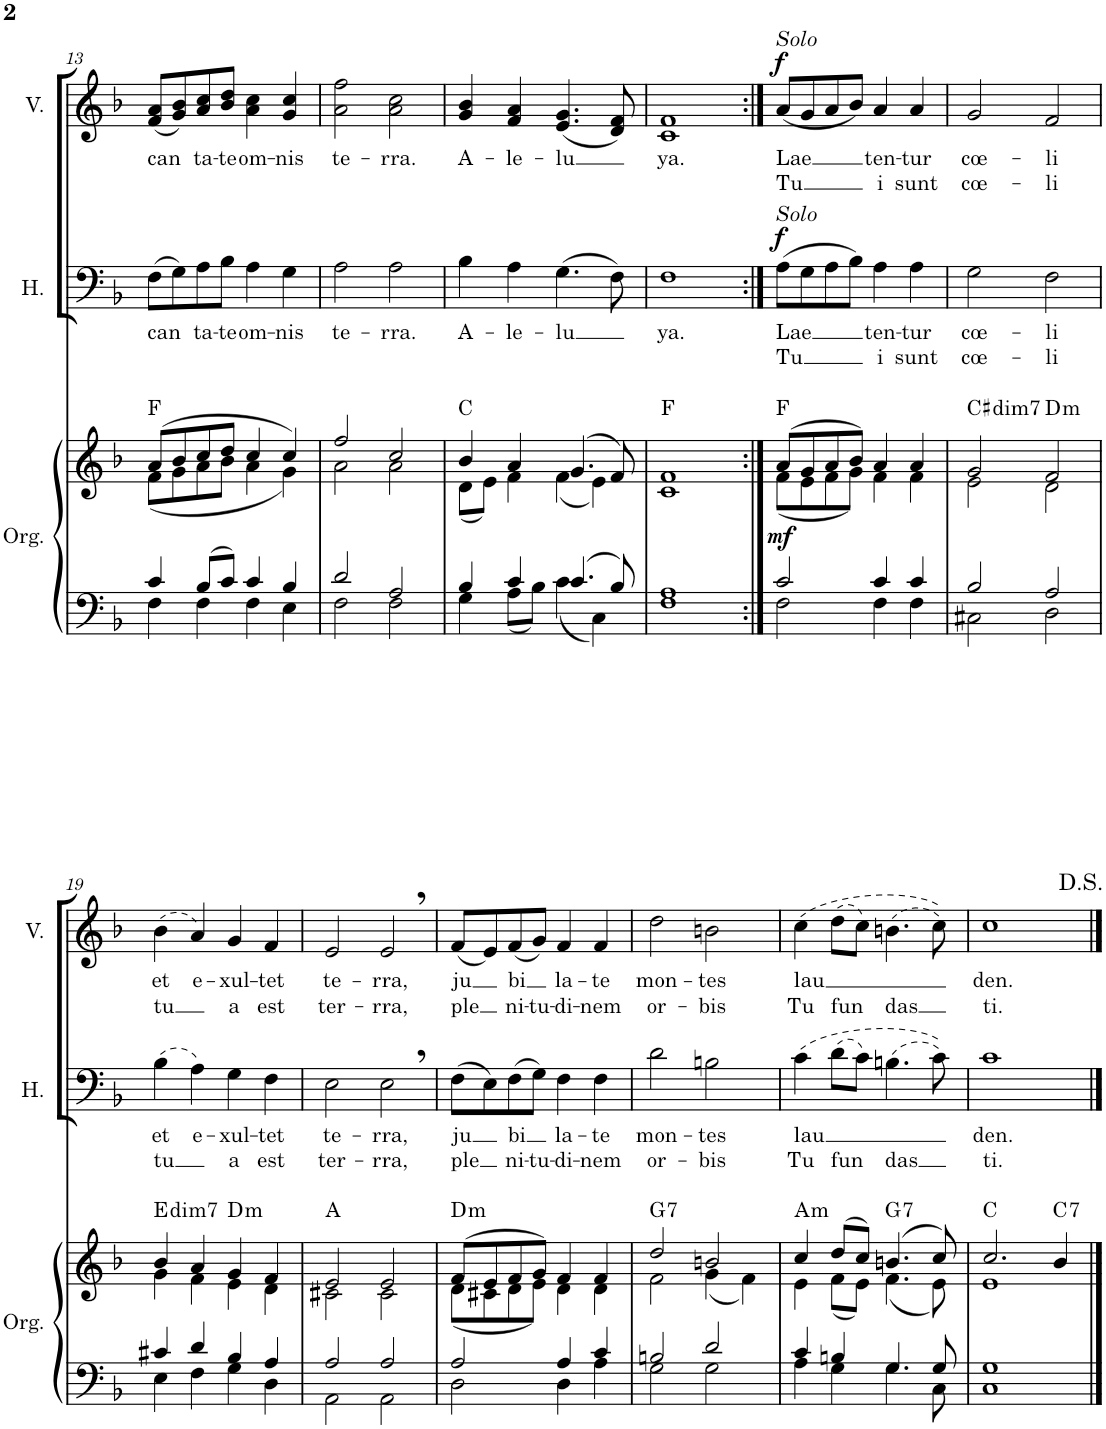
**kern	**kern	**dynam	**harte	**kern	**text	**text	**dynam	**kern	**text	**text	**dynam
*part3	*part3	*part3	*part3	*part2	*part2	*part2	*part2	*part1	*part1	*part1	*part1
*staff4	*staff3	*staff3/4	*	*staff2	*staff2	*staff2	*staff2	*staff1	*staff1	*staff1	*staff1
*I"Órgano	*	*	*	*I"Hombres	*	*	*	*I"Mujeres	*	*	*
*	*	*	*	*I'H.	*	*	*	*	*	*	*
!!LO:PB:g=z
*clefF4	*clefG2	*	*	*clefF4	*	*	*	*clefG2	*	*	*
*k[b-]	*k[b-]	*	*	*k[b-]	*	*	*	*k[b-]	*	*	*
*M4/4	*M4/4	*	*	*M4/4	*	*	*	*M4/4	*	*	*
*met(c)	*met(c)	*	*	*met(c)	*	*	*	*met(c)	*	*	*
=13	=13	=13	=13	=13	=13	=13	=13	=13	=13	=13	=13
*^	*^	*	*	*	*	*	*	*	*	*	*
!	!	!	!	!	!	!	!LO:LY:b	!	!	!	!LO:LY:b	!	!
4c/	4F\	(8a/L	(8f\L	.	F:maj	(8F\L	can	.	.	(8f/ 8a/L	can	.	.
.	.	8b-/	8g\	.	.	8G\)	.	.	.	8g/ 8b-/)	.	.	.
!	!	!	!	!	!	!	!LO:LY:b	!	!	!	!LO:LY:b	!	!
8B-/L	4F\	8cc/	8a\	.	.	8A\	ta-	.	.	8a/ 8cc/	ta-	.	.
!	!	!	!	!	!	!	!LO:LY:b	!	!	!	!LO:LY:b	!	!
8c/J	.	8dd/J	8b-\J	.	.	8B-\J	-te	.	.	8b-/ 8dd/J	-te	.	.
!	!	!	!	!	!	!	!LO:LY:b	!	!	!	!LO:LY:b	!	!
4c/	4F\	4cc/	4a\	.	.	4A\	om-	.	.	4a\ 4cc\	om-	.	.
!	!	!	!	!	!	!	!LO:LY:b	!	!	!	!LO:LY:b	!	!
4B-/	4E\	4cc/)	4g\)	.	.	4G\	-nis	.	.	4g/ 4cc/	-nis	.	.
=14	=14	=14	=14	=14	=14	=14	=14	=14	=14	=14	=14	=14	=14
!	!	!	!	!	!	!	!LO:LY:b	!	!	!	!LO:LY:b	!	!
2d/	2F\	2ff/	2a\	.	.	2A\	te-	.	.	2a\ 2ff\	te-	.	.
!	!	!	!	!	!	!	!LO:LY:b	!	!	!	!LO:LY:b	!	!
2A/	2F\	2cc/	2a\	.	.	2A\	-rra.	.	.	2a\ 2cc\	-rra.	.	.
=15	=15	=15	=15	=15	=15	=15	=15	=15	=15	=15	=15	=15	=15
!	!	!	!	!	!	!	!LO:LY:b	!	!	!	!LO:LY:b	!	!
4B-/	4G\	4b-/	(8d\L	.	C:maj	4B-\	A-	.	.	4g/ 4b-/	A-	.	.
.	.	.	8e\J)	.	.	.	.	.	.	.	.	.	.
!	!	!	!	!	!	!	!LO:LY:b	!	!	!	!LO:LY:b	!	!
4c/	8A\L	4a/	4f\	.	.	4A\	-le-	.	.	4f/ 4a/	-le-	.	.
.	8B-\J	.	.	.	.	.	.	.	.	.	.	.	.
!	!	!	!	!	!	!	!LO:LY:b	!	!	!	!LO:LY:b	!	!
4.c/	4c\	(4.g/	(4f\	.	.	(4.G\	-lu	.	.	(4.e/ 4.g/	-lu	.	.
.	4C\	.	4e\)	.	.	.	.	.	.	.	.	.	.
8B-/	.	8f/)	.	.	.	8F\)	.	.	.	8d/ 8f/)	.	.	.
=16	=16	=16	=16	=16	=16	=16	=16	=16	=16	=16	=16	=16	=16
!	!	!	!	!	!	!	!LO:LY:b	!	!	!	!LO:LY:b	!	!
1A	1F	1f	1c	.	F:maj	1F	ya.	.	.	1c 1f	ya.	.	.
=17:|!	=17:|!	=17:|!	=17:|!	=17:|!	=17:|!	=17:|!	=17:|!	=17:|!	=17:|!	=17:|!	=17:|!	=17:|!	=17:|!
!	!	!	!	!	!	!	!	!	!	!LO:TX:a:i:t=Solo	!	!	!
!	!	!	!	!	!	!LO:TX:a:i:t=Solo	!	!	!	!	!	!	!
!	!	!	!	!LO:DY:b	!	!	!LO:LY:b	!LO:LY:b	!LO:DY:a	!	!LO:LY:b	!LO:LY:b	!LO:DY:a
2c/	2F\	(8a/L	(8f\L	mf	F:maj	(8A\L	Lae	Tu	f	(8a/L	Lae	Tu	f
.	.	8g/	8e\	.	.	8G\	.	.	.	8g/	.	.	.
.	.	8a/	8f\	.	.	8A\	.	.	.	8a/	.	.	.
.	.	8b-/J)	8g\J)	.	.	8B-\J)	.	.	.	8b-/J)	.	.	.
!	!	!	!	!	!	!	!LO:LY:b	!LO:LY:b	!	!	!LO:LY:b	!LO:LY:b	!
4c/	4F\	4a/	4f\	.	.	4A\	ten-	i	.	4a/	ten-	i	.
!	!	!	!	!	!	!	!LO:LY:b	!LO:LY:b	!	!	!LO:LY:b	!LO:LY:b	!
4c/	4F\	4a/	4f\	.	.	4A\	-tur	sunt	.	4a/	-tur	sunt	.
=18	=18	=18	=18	=18	=18	=18	=18	=18	=18	=18	=18	=18	=18
!	!	!	!	!	!LO:H:kt=dim7	!	!LO:LY:b	!LO:LY:b	!	!	!LO:LY:b	!LO:LY:b	!
2B-/	2C#X\	2g/	2e\	.	C#:dim7	2G\	cœ-	cœ-	.	2g/	cœ-	cœ-	.
!	!	!	!	!	!LO:H:kt=m	!	!LO:LY:b	!LO:LY:b	!	!	!LO:LY:b	!LO:LY:b	!
2A/	2D\	2f/	2d\	.	D:min	2F\	-li	-li	.	2f/	-li	-li	.
!!LO:LB:g=z
=19	=19	=19	=19	=19	=19	=19	=19	=19	=19	=19	=19	=19	=19
!	!	!	!	!	!LO:H:kt=dim7	!	!LO:LY:b	!LO:LY:b	!	!	!LO:LY:b	!LO:LY:b	!
4c#X/	4E\	4b-/	4g\	.	E:dim7	(4B-\	et	tu	.	(4b-\	et	tu	.
!	!	!	!	!	!	!	!LO:LY:b	!	!	!	!LO:LY:b	!	!
4d/	4F\	4a/	4f\	.	.	4A\)	e-	.	.	4a/)	e-	.	.
!	!	!	!	!	!LO:H:kt=m	!	!LO:LY:b	!LO:LY:b	!	!	!LO:LY:b	!LO:LY:b	!
4B-/	4G\	4g/	4e\	.	D:min	4G\	-xul-	a	.	4g/	-xul-	a	.
!	!	!	!	!	!	!	!LO:LY:b	!LO:LY:b	!	!	!LO:LY:b	!LO:LY:b	!
4A/	4D\	4f/	4d\	.	.	4F\	-tet	est	.	4f/	-tet	est	.
=20	=20	=20	=20	=20	=20	=20	=20	=20	=20	=20	=20	=20	=20
!	!	!	!	!	!	!	!LO:LY:b	!LO:LY:b	!	!	!LO:LY:b	!LO:LY:b	!
2A/	2AA\	2e/	2c#X\	.	A:maj	2E\	te-	ter-	.	2e/	te-	ter-	.
!	!	!	!	!	!	!	!LO:LY:b	!LO:LY:b	!	!	!LO:LY:b	!LO:LY:b	!
2A/	2AA\	2e/	2c#\	.	.	2E,\	-rra,	-rra,	.	2e,/	-rra,	-rra,	.
=21	=21	=21	=21	=21	=21	=21	=21	=21	=21	=21	=21	=21	=21
!	!	!	!	!	!LO:H:kt=m	!	!LO:LY:b	!LO:LY:b	!	!	!LO:LY:b	!LO:LY:b	!
2A/	2D\	(8f/L	(8d\L	.	D:min	(8F\L	ju	ple	.	(8f/L	ju	ple	.
.	.	8e/	8c#X\	.	.	8E\)	.	.	.	8e/)	.	.	.
!	!	!	!	!	!	!	!LO:LY:b	!LO:LY:b	!	!	!LO:LY:b	!LO:LY:b	!
.	.	8f/	8d\	.	.	(8F\	bi	ni-	.	(8f/	bi	ni-	.
!	!	!	!	!	!	!	!	!LO:LY:b	!	!	!	!LO:LY:b	!
.	.	8g/J)	8e\J)	.	.	8G\J)	.	-tu-	.	8g/J)	.	-tu-	.
!	!	!	!	!	!	!	!LO:LY:b	!LO:LY:b	!	!	!LO:LY:b	!LO:LY:b	!
4A/	4D\	4f/	4d\	.	.	4F\	la-	-di-	.	4f/	la-	-di-	.
!	!	!	!	!	!	!	!LO:LY:b	!LO:LY:b	!	!	!LO:LY:b	!LO:LY:b	!
4c/	4A\	4f/	4d\	.	.	4F\	-te	-nem	.	4f/	-te	-nem	.
=22	=22	=22	=22	=22	=22	=22	=22	=22	=22	=22	=22	=22	=22
!	!	!	!	!	!LO:H:kt=7	!	!LO:LY:b	!LO:LY:b	!	!	!LO:LY:b	!LO:LY:b	!
2Bn/	2G\	2dd/	2f\	.	G:7	2d\	mon-	or-	.	2dd\	mon-	or-	.
!	!	!	!	!	!	!	!LO:LY:b	!LO:LY:b	!	!	!LO:LY:b	!LO:LY:b	!
2d/	2G\	2bn/	(4g\	.	.	2Bn\	-tes	-bis	.	2bn\	-tes	-bis	.
.	.	.	4f\)	.	.	.	.	.	.	.	.	.	.
=23	=23	=23	=23	=23	=23	=23	=23	=23	=23	=23	=23	=23	=23
!	!	!	!	!	!LO:H:kt=m	!	!LO:LY:b	!LO:LY:b	!	!	!LO:LY:b	!LO:LY:b	!
4c/	4A\	4cc/	4e\	.	A:min	(4c\	lau	Tu	.	(4cc\	lau	Tu	.
!	!	!	!	!	!	!	!	!LO:LY:b	!	!	!	!LO:LY:b	!
4Bn/	4G\	(8dd/L	(8f\L	.	.	(8d\L	.	fun	.	(8dd\L	.	fun	.
.	.	8cc/J)	8e\J)	.	.	8c\J)	.	.	.	8cc\J)	.	.	.
!	!	!	!	!	!LO:H:kt=7	!	!	!LO:LY:b	!	!	!	!LO:LY:b	!
4.G/	4.G\	(4.bn/	(4.f\	.	G:7	(4.Bn\	.	das	.	(4.bn\	.	das	.
8G/	8C\	8cc/)	8e\)	.	.	8c\))	.	.	.	8cc\))	.	.	.
=24	=24	=24	=24	=24	=24	=24	=24	=24	=24	=24	=24	=24	=24
!	!	!	!	!	!	!	!LO:LY:b	!LO:LY:b	!	!	!LO:LY:b	!LO:LY:b	!
1G	1C	2.cc/	1e	.	C:maj	1c	den.	ti.	.	1cc	den.	ti.	.
!	!	!	!	!	!LO:H:kt=7	!	!	!	!	!	!	!	!
.	.	4b-/	.	.	C:7	.	.	.	.	.	.	.	.
*v	*v	*	*	*	*	*	*	*	*	*	*	*	*
*	*v	*v	*	*	*	*	*	*	*	*	*	*
==	==	==	==	==	==	==	==	==	==	==	==
*-	*-	*-	*-	*-	*-	*-	*-	*-	*-	*-	*-
